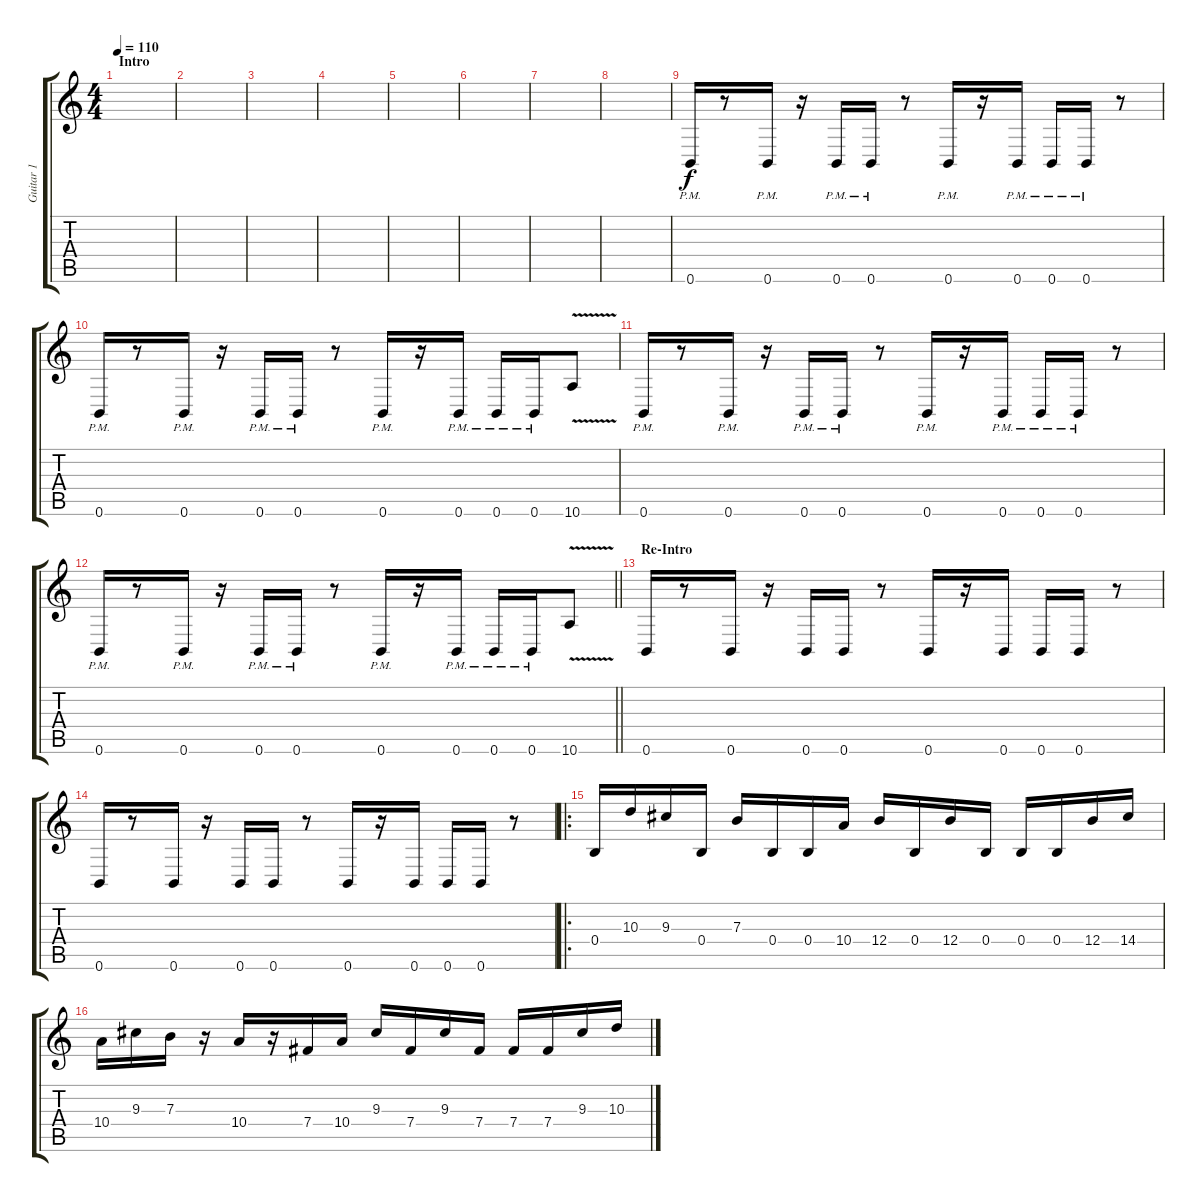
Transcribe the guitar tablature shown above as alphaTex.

\track ("Guitar 1" "Guitar 1") {instrument distortionguitar}
\staff {score tabs}
\tuning (Db4 Ab3 E3 B2 Gb2 B1) {hide}
\ts (4 4)
\section ("" "Intro")
\tempo 110
\clef g2
\ks c
|
|
|
|
|
|
|
|
0.6{pm}.16{volume 16} r.8 0.6{pm}.16 r.16 0.6{pm}.16 0.6{pm}.16 r.8 0.6{pm}.16 r.16 0.6{pm}.16 0.6{pm}.16 0.6{pm}.16 r.8 |
0.6{pm}.16 r.8 0.6{pm}.16 r.16 0.6{pm}.16 0.6{pm}.16 r.8 0.6{pm}.16 r.16 0.6{pm}.16 0.6{pm}.16 0.6{pm}.16 10.6{v}.8 |
0.6{pm}.16 r.8 0.6{pm}.16 r.16 0.6{pm}.16 0.6{pm}.16 r.8 0.6{pm}.16 r.16 0.6{pm}.16 0.6{pm}.16 0.6{pm}.16 r.8 |
\barLineRight lightlight
0.6{pm}.16 r.8 0.6{pm}.16 r.16 0.6{pm}.16 0.6{pm}.16 r.8 0.6{pm}.16 r.16 0.6{pm}.16 0.6{pm}.16 0.6{pm}.16 10.6{v}.8 |
\section ("" "Re-Intro")
0.6.16 r.8 0.6.16 r.16 0.6.16 0.6.16 r.8 0.6.16 r.16 0.6.16 0.6.16 0.6.16 r.8 |
0.6.16 r.8 0.6.16 r.16 0.6.16 0.6.16 r.8 0.6.16 r.16 0.6.16 0.6.16 0.6.16 r.8 |
\ro
0.4.16 10.3.16 9.3.16 0.4.16 7.3.16 0.4.16 0.4.16 10.4.16 12.4.16 0.4.16 12.4.16 0.4.16 0.4.16 0.4.16 12.4.16 14.4.16 |
10.4.16 9.3.16 7.3.16 r.16 10.4.16 r.16 7.4.16 10.4.16 9.3.16 7.4.16 9.3.16 7.4.16 7.4.16 7.4.16 9.3.16 10.3.16
